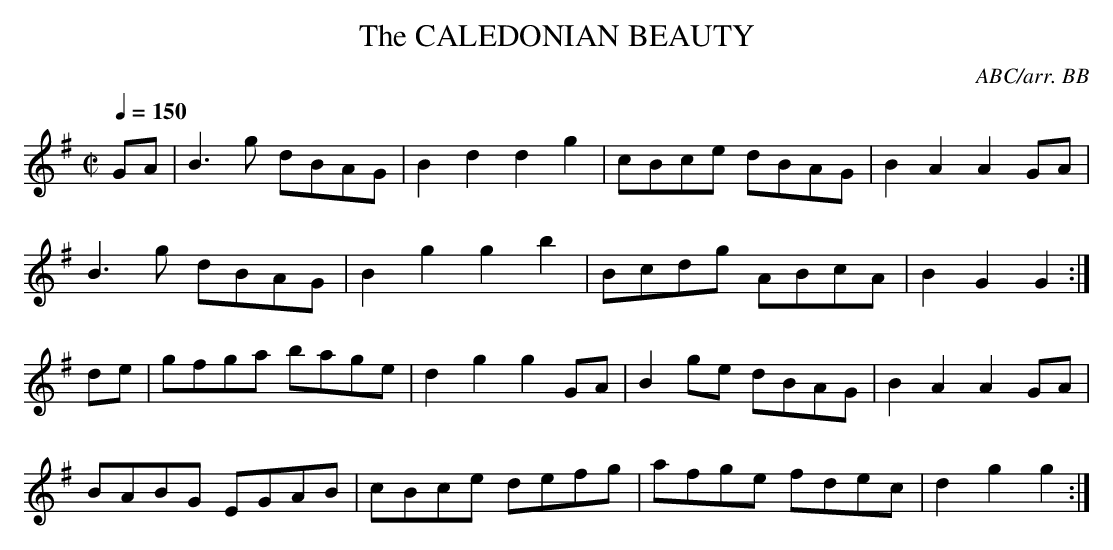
X:1
T:CALEDONIAN BEAUTY, The
C:ABC/arr. BB
L:1/8
M:C|
Q:1/4=150
K:G
GA|B3g dBAG|B2d2 d2g2|cBce dBAG|B2A2 A2GA|
B3g dBAG|B2g2 g2b2|Bcdg ABcA|B2G2 G2 :|
de|gfga bage|d2g2 g2GA|B2ge dBAG|B2A2 A2GA|
BABG EGAB|cBce defg|afge fdec|d2g2 g2 :|
